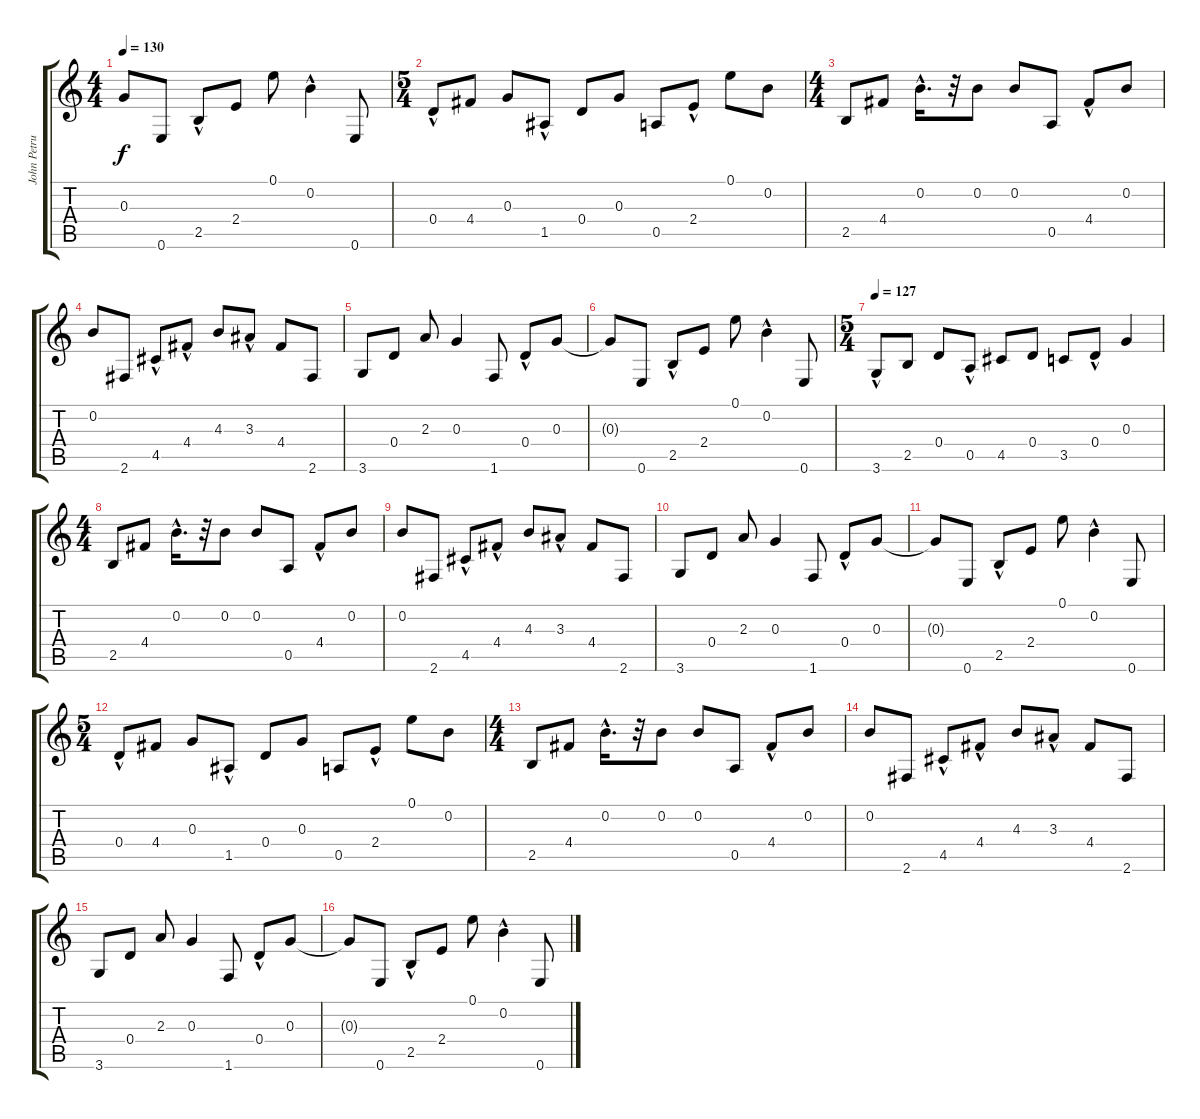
\track ("John Petrucci (clean)" "John Petru") {instrument acousticguitarsteel}
\staff {score tabs}
\tuning (E4 B3 G3 D3 A2 E2) {hide}
\ts (4 4)
\tempo 130
\clef g2
\ks c
0.3{t}.8{dy f} 0.6.8 2.5{hac}.8 2.4.8 0.1.8 0.2{hac}.4 0.6.8 |
\ts (5 4)
0.4{hac}.8 4.4.8 0.3.8 1.5{hac}.8 0.4.8 0.3.8 0.5.8 2.4{hac}.8 0.1.8 0.2.8 |
\ts (4 4)
2.5.8 4.4.8 0.2{hac}.16{d} r.32 0.2.8 0.2.8 0.5.8 4.4{hac}.8 0.2.8 |
0.2.8 2.6.8 4.5{hac}.8 4.4{hac}.8 4.3.8 3.3{hac}.8 4.4.8 2.6.8 |
3.6.8 0.4.8 2.3.8 0.3.4 1.6.8 0.4{hac}.8 0.3.8 |
0.3{t}.8 0.6.8 2.5{hac}.8 2.4.8 0.1.8 0.2{hac}.4 0.6.8 |
\ts (5 4)
\tempo 127
3.6{hac}.8 2.5.8 0.4.8 0.5{hac}.8 4.5.8 0.4.8 3.5.8 0.4{hac}.8 0.3.4 |
\ts (4 4)
2.5.8 4.4.8 0.2{hac}.16{d} r.32 0.2.8 0.2.8 0.5.8 4.4{hac}.8 0.2.8 |
0.2.8 2.6.8 4.5{hac}.8 4.4{hac}.8 4.3.8 3.3{hac}.8 4.4.8 2.6.8 |
3.6.8{volume 16} 0.4.8 2.3.8{volume 15} 0.3.4 1.6.8{volume 15} 0.4{hac}.8{volume 14} 0.3.8 |
0.3{t}.8 0.6.8{volume 14} 2.5{hac}.8{volume 13} 2.4.8 0.1.8{volume 13} 0.2{hac}.4 0.6.8{volume 12} |
\ts (5 4)
0.4{hac}.8{volume 12} 4.4.8 0.3.8{volume 11} 1.5{hac}.8 0.4.8{volume 11} 0.3.8 0.5.8{volume 10} 2.4{hac}.8 0.1.8{volume 10} 0.2.8 |
\ts (4 4)
2.5.8{volume 9} 4.4.8 0.2{hac}.16{d volume 9} r.32 0.2.8 0.2.8{volume 8} 0.5.8 4.4{hac}.8{volume 8} 0.2.8 |
0.2.8{volume 7} 2.6.8 4.5{hac}.8{volume 7} 4.4{hac}.8 4.3.8{volume 6} 3.3{hac}.8 4.4.8{volume 6} 2.6.8 |
3.6.8{volume 5} 0.4.8 2.3.8{volume 5} 0.3.4 1.6.8{volume 4} 0.4{hac}.8{volume 4} 0.3.8 |
0.3{t}.8 0.6.8{volume 3} 2.5{hac}.8{volume 3} 2.4.8 0.1.8{volume 2} 0.2{hac}.4 0.6.8{volume 2}
